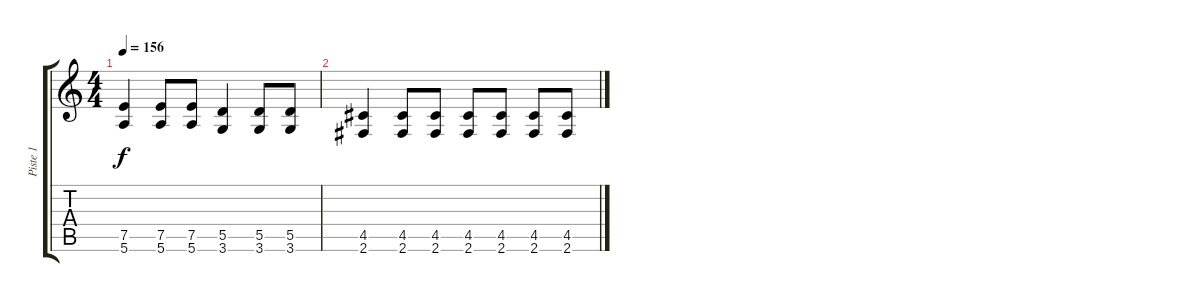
\track ("Piste 1" "Piste 1") {instrument distortionguitar}
\staff {score tabs}
\tuning (E4 B3 G3 D3 A2 E2) {hide}
\ts (4 4)
\tempo 156
\clef g2
\ks c
(7.5 5.6).4{dy f} (7.5 5.6).8 (7.5 5.6).8 (5.5 3.6).4 (5.5 3.6).8 (5.5 3.6).8 |
(4.5 2.6).4 (4.5 2.6).8 (4.5 2.6).8 (4.5 2.6).8 (4.5 2.6).8 (4.5 2.6).8 (4.5 2.6).8
